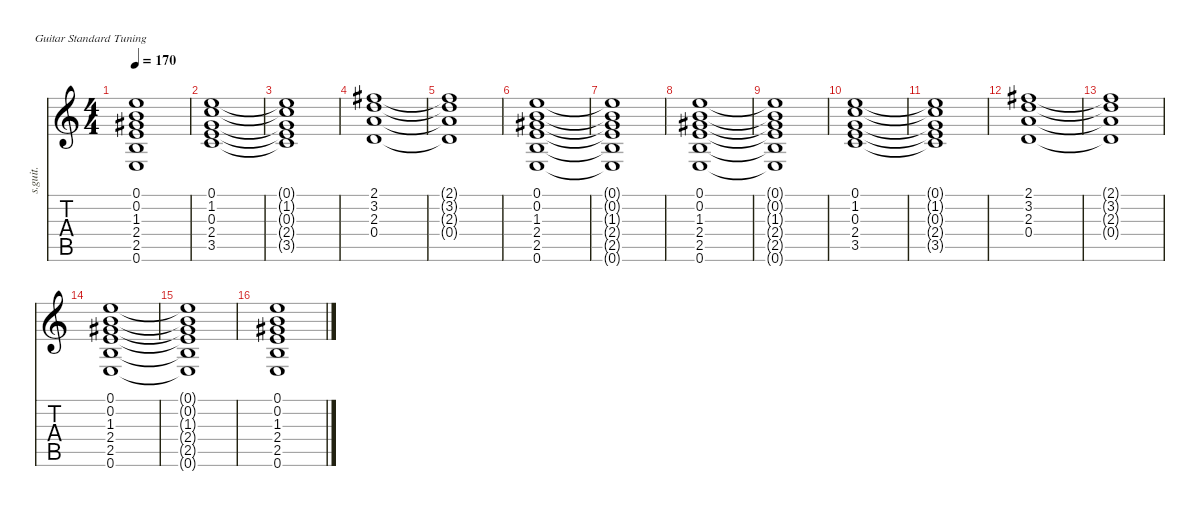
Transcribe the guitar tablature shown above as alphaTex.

\defaultSystemsLayout 4
\hideDynamics
\bracketExtendMode nobrackets
\otherSystemsTrackNameOrientation horizontal
\track ("Rhythm Guitar" "s.guit.") {instrument acousticguitarsteel}
\staff {score tabs}
\tuning (E4 B3 G3 D3 A2 E2)
\ts (4 4)
\tempo 170
\clef g2
\ks c
(0.1{t} 0.2{t} 1.3{t acc #} 2.4{t} 2.5{t} 0.6{t}).1{dy f beam Up} |
(0.1 1.2 0.3 2.4 3.5).1{beam Up} |
(0.1{t} 1.2{t} 0.3{t} 2.4{t} 3.5{t}).1{beam Up} |
(2.1{acc #} 3.2 2.3 0.4).1{beam Up} |
(2.1{t acc #} 3.2{t} 2.3{t} 0.4{t}).1{beam Up} |
(0.1 0.2 1.3{acc #} 2.4 2.5 0.6).1{beam Up} |
(0.1{t} 0.2{t} 1.3{t acc #} 2.4{t} 2.5{t} 0.6{t}).1{beam Up} |
(0.1 0.2 1.3{acc #} 2.4 2.5 0.6).1{beam Up} |
(0.1{t} 0.2{t} 1.3{t acc #} 2.4{t} 2.5{t} 0.6{t}).1{beam Up} |
(0.1 1.2 0.3 2.4 3.5).1{beam Up} |
(0.1{t} 1.2{t} 0.3{t} 2.4{t} 3.5{t}).1{beam Up} |
(2.1{acc #} 3.2 2.3 0.4).1{beam Up} |
(2.1{t acc #} 3.2{t} 2.3{t} 0.4{t}).1{beam Up} |
(0.1 0.2 1.3{acc #} 2.4 2.5 0.6).1{beam Up} |
(0.1{t} 0.2{t} 1.3{t acc #} 2.4{t} 2.5{t} 0.6{t}).1{beam Up} |
(0.1 0.2 1.3{acc #} 2.4 2.5 0.6).1{beam Up}
